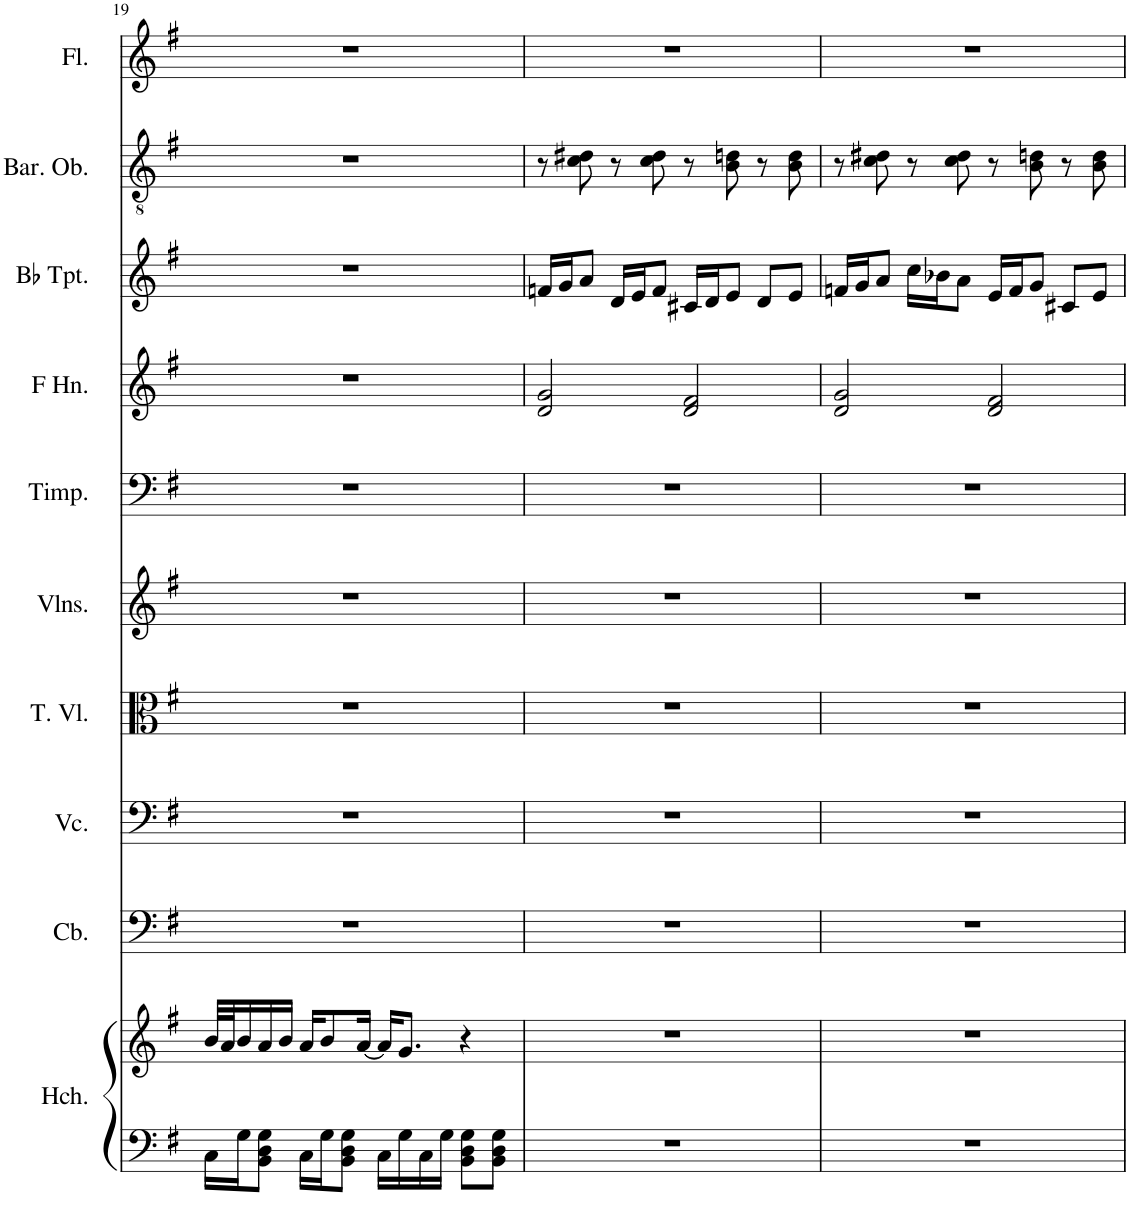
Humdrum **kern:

**kern	**kern	**kern	**kern	**kern	**kern	**kern	**kern	**kern	**kern	**kern
*part10	*part10	*part9	*part8	*part7	*part6	*part5	*part4	*part3	*part2	*part1
*staff11	*staff10	*staff9	*staff8	*staff7	*staff6	*staff5	*staff4	*staff3	*staff2	*staff1
*I"Harpsichord	*	*I"Contrabass, Cb.	*I"Violoncello, Vcl.	*I"Tenor Viol, Vla.	*I"Violins, Vl.I	*I"Timpani, Tp.	*I"Horn in F, Hn.	*I"Bb Trumpet, Tr.	*I"Baritone Oboe, Ob.	*I"Flute, Fl.
*I'Hch.	*	*I'Cb.	*I'Vc.	*I'T. Vl.	*I'Vlns.	*I'Timp.	*I'F Hn.	*I'Bb Tpt.	*I'Bar. Ob.	*I'Fl.
!!LO:PB:g=z
*clefF4	*clefG2	*clefF4	*clefF4	*clefC3	*clefG2	*clefF4	*clefG2	*clefG2	*clefGv2	*clefG2
*	*	*Trd7c12	*	*	*	*	*Trd4c7	*Trd1c2	*	*
*k[f#]	*k[f#]	*k[f#]	*k[f#]	*k[f#]	*k[f#]	*k[f#]	*k[f#]	*k[f#]	*k[f#]	*k[f#]
*M4/4	*M4/4	*M4/4	*M4/4	*M4/4	*M4/4	*M4/4	*M4/4	*M4/4	*M4/4	*M4/4
=19	=19	=19	=19	=19	=19	=19	=19	=19	=19	=19
16C\LL	32b/LLL	1r	1r	1r	1r	1r	1r	1r	1r	1r
.	32a/J	.	.	.	.	.	.	.	.	.
16G\J	16b/	.	.	.	.	.	.	.	.	.
8BB\ 8D\ 8G\J	16a/	.	.	.	.	.	.	.	.	.
.	16b/JJ	.	.	.	.	.	.	.	.	.
16C\LL	16a/KL	.	.	.	.	.	.	.	.	.
16G\J	8b/	.	.	.	.	.	.	.	.	.
8BB\ 8D\ 8G\J	.	.	.	.	.	.	.	.	.	.
.	[16a/Jk	.	.	.	.	.	.	.	.	.
16C\LL	16a/KL]	.	.	.	.	.	.	.	.	.
16G\	8.g/J	.	.	.	.	.	.	.	.	.
16C\	.	.	.	.	.	.	.	.	.	.
16G\JJ	.	.	.	.	.	.	.	.	.	.
8BB\ 8D\ 8G\L	4r	.	.	.	.	.	.	.	.	.
8BB\ 8D\ 8G\J	.	.	.	.	.	.	.	.	.	.
=20	=20	=20	=20	=20	=20	=20	=20	=20	=20	=20
1r	1r	1r	1r	1r	1r	1r	2d/ 2g/	16fn/LL	8r	1r
.	.	.	.	.	.	.	.	16g/J	.	.
.	.	.	.	.	.	.	.	8a/J	8c\ 8d#X\	.
.	.	.	.	.	.	.	.	16d/LL	8r	.
.	.	.	.	.	.	.	.	16e/J	.	.
.	.	.	.	.	.	.	.	8f/J	8c\ 8d#\	.
.	.	.	.	.	.	.	2d/ 2f#/	16c#X/LL	8r	.
.	.	.	.	.	.	.	.	16d/J	.	.
.	.	.	.	.	.	.	.	8e/J	8B\ 8dn\	.
.	.	.	.	.	.	.	.	8d/L	8r	.
.	.	.	.	.	.	.	.	8e/J	8B\ 8d\	.
=21	=21	=21	=21	=21	=21	=21	=21	=21	=21	=21
1r	1r	1r	1r	1r	1r	1r	2d/ 2g/	16fn/LL	8r	1r
.	.	.	.	.	.	.	.	16g/J	.	.
.	.	.	.	.	.	.	.	8a/J	8c\ 8d#X\	.
.	.	.	.	.	.	.	.	16cc\LL	8r	.
.	.	.	.	.	.	.	.	16b-X\J	.	.
.	.	.	.	.	.	.	.	8a\J	8c\ 8d#\	.
.	.	.	.	.	.	.	2d/ 2f#/	16e/LL	8r	.
.	.	.	.	.	.	.	.	16f/J	.	.
.	.	.	.	.	.	.	.	8g/J	8B\ 8dn\	.
.	.	.	.	.	.	.	.	8c#X/L	8r	.
.	.	.	.	.	.	.	.	8e/J	8B\ 8d\	.
=	=	=	=	=	=	=	=	=	=	=
*-	*-	*-	*-	*-	*-	*-	*-	*-	*-	*-
